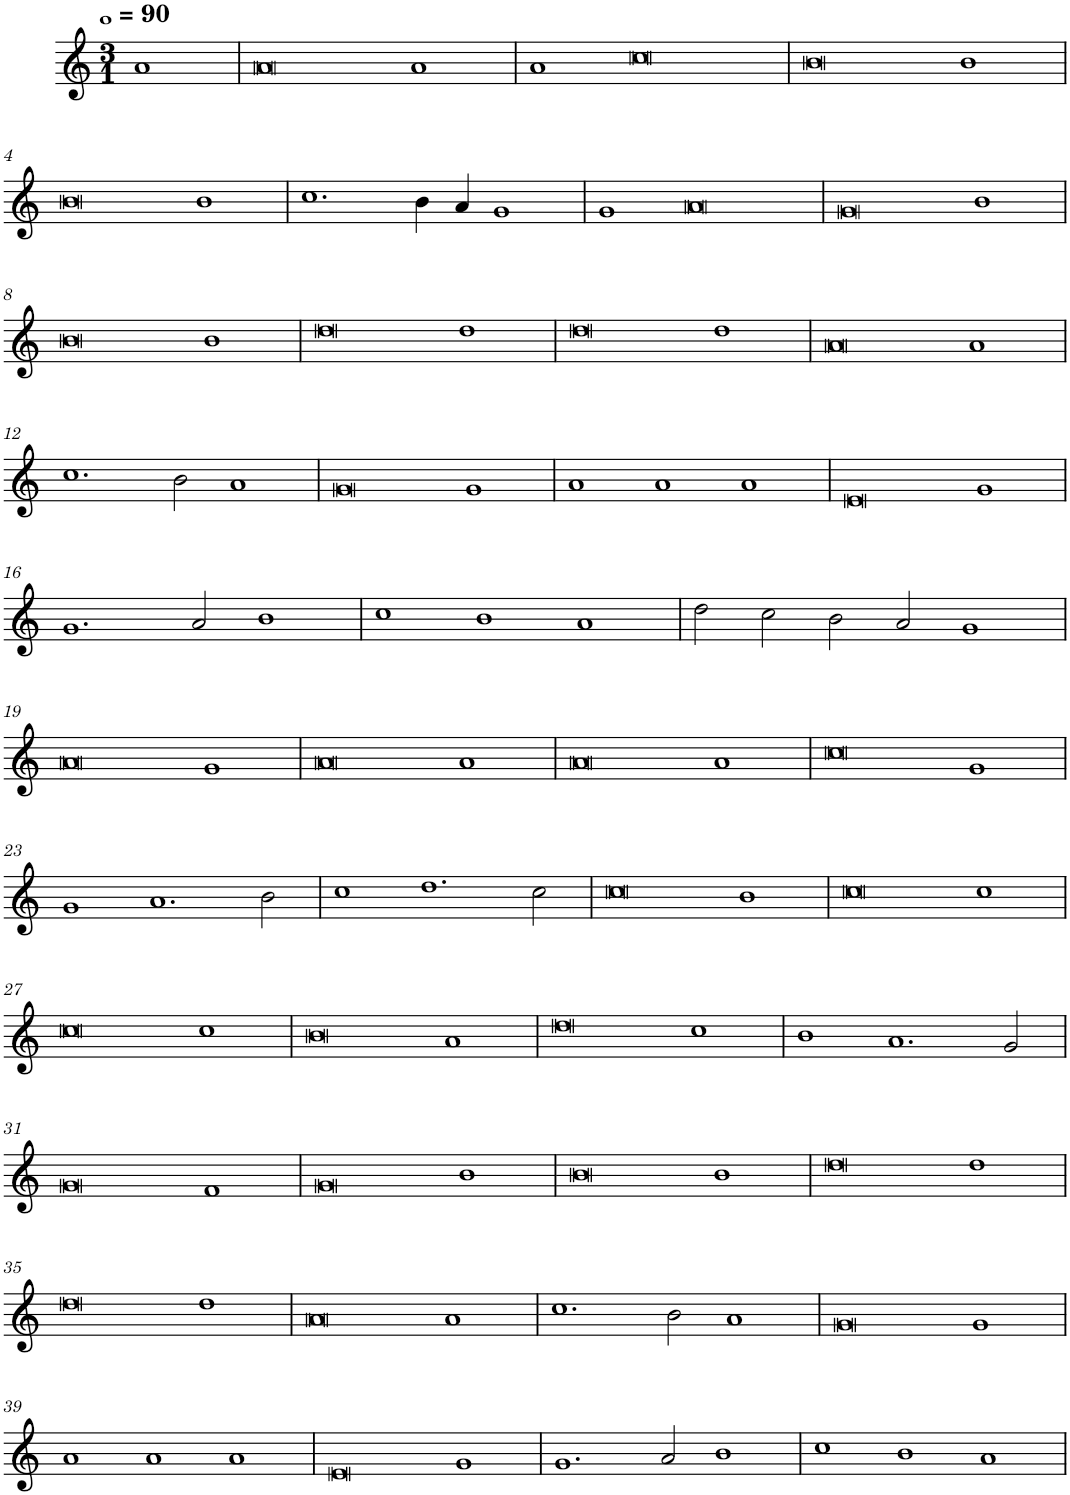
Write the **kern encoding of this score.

**kern
*part1
*staff1
*I"Quatre parties
*clefG2
*k[]
*M3/1
*MM360
=
1a
=1
0a
1a
=2
1a
0cc
=3
0b
1b
!!LO:LB:g=z
=4
0b
1b
=5
1.cc
4b\
4a/
1g
=6
1g
0a
=7
0g
1b
!!LO:LB:g=z
=8
0b
1b
=9
0dd
1dd
=10
0dd
1dd
=11
0a
1a
!!LO:LB:g=z
=12
1.cc
2b\
1a
=13
0g
1g
=14
1a
1a
1a
=15
0e
1g
!!LO:LB:g=z
=16
1.g
2a/
1b
=17
1cc
1b
1a
=18
2dd\
2cc\
2b\
2a/
1g
!!LO:LB:g=z
=19
0a
1g
=20
0a
1a
=21
0a
1a
=22
0cc
1g
!!LO:LB:g=z
=23
1g
1.a
2b\
=24
1cc
1.dd
2cc\
=25
0cc
1b
=26
0cc
1cc
!!LO:LB:g=z
=27
0cc
1cc
=28
0b
1a
=29
0dd
1cc
=30
1b
1.a
2g/
!!LO:LB:g=z
=31
0g
1f
=32
0g
1b
=33
0b
1b
=34
0dd
1dd
!!LO:LB:g=z
=35
0dd
1dd
=36
0a
1a
=37
1.cc
2b\
1a
=38
0g
1g
!!LO:LB:g=z
=39
1a
1a
1a
=40
0e
1g
=41
1.g
2a/
1b
=42
1cc
1b
1a
=
*-
